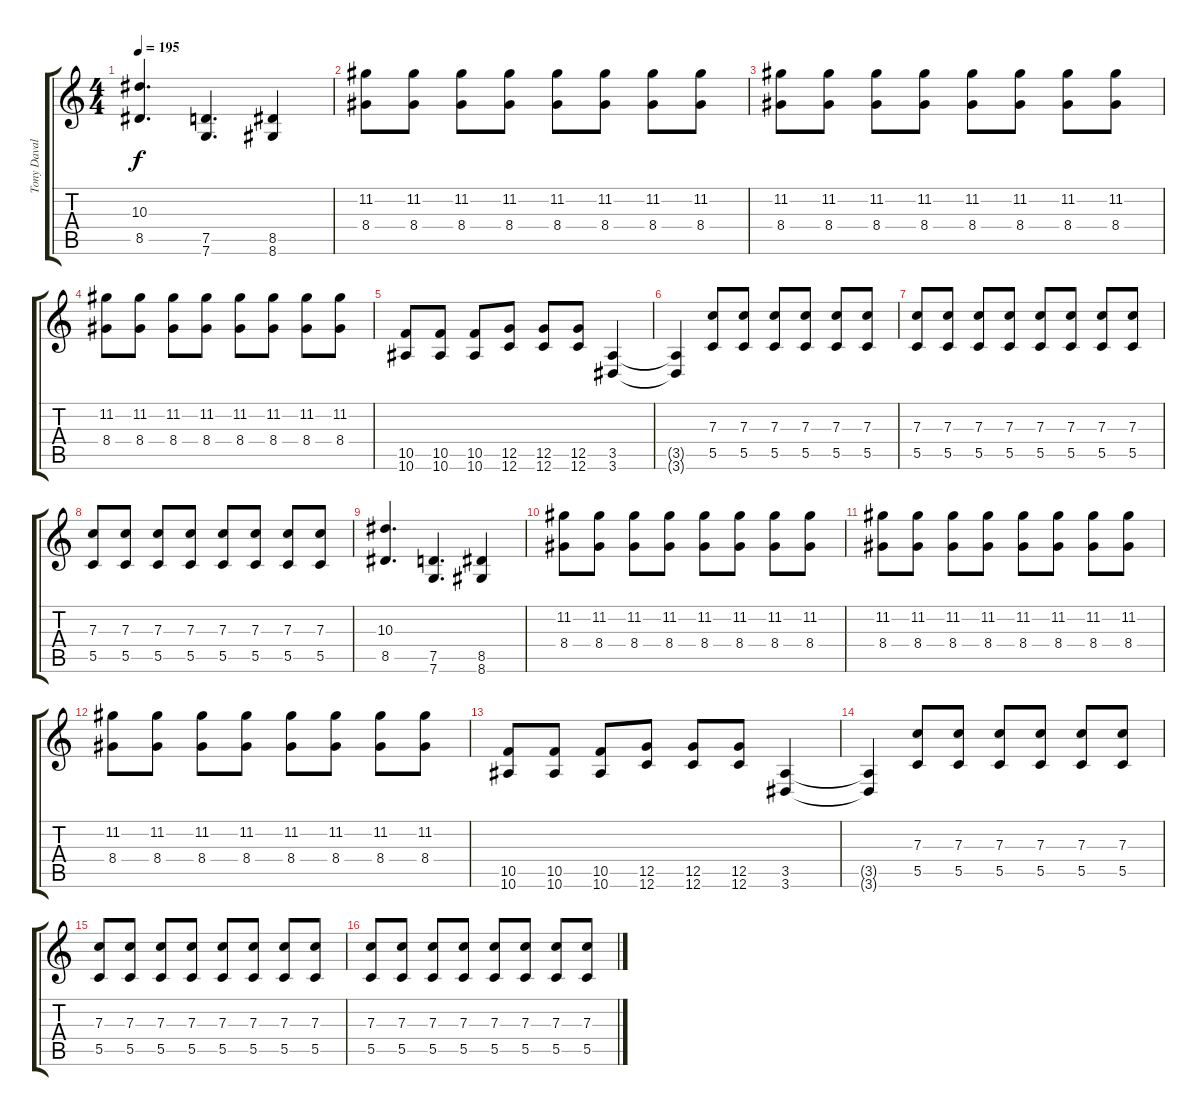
\track ("Tony Davalos" "Tony Daval") {instrument overdrivenguitar}
\staff {score tabs}
\tuning (D4 A3 F3 C3 G2 C2) {hide}
\ts (4 4)
\tempo 195
\clef g2
\ks c
(10.3 8.5).4{d dy f} (7.5 7.6).4{d} (8.5 8.6).4 |
(11.2 8.4).8 (11.2 8.4).8 (11.2 8.4).8 (11.2 8.4).8 (11.2 8.4).8 (11.2 8.4).8 (11.2 8.4).8 (11.2 8.4).8 |
(11.2 8.4).8 (11.2 8.4).8 (11.2 8.4).8 (11.2 8.4).8 (11.2 8.4).8 (11.2 8.4).8 (11.2 8.4).8 (11.2 8.4).8 |
(11.2 8.4).8 (11.2 8.4).8 (11.2 8.4).8 (11.2 8.4).8 (11.2 8.4).8 (11.2 8.4).8 (11.2 8.4).8 (11.2 8.4).8 |
(10.5 10.6).8 (10.5 10.6).8 (10.5 10.6).8 (12.5 12.6).8 (12.5 12.6).8 (12.5 12.6).8 (3.5 3.6).4 |
(3.5{t} 3.6{t}).4 (7.3 5.5).8 (7.3 5.5).8 (7.3 5.5).8 (7.3 5.5).8 (7.3 5.5).8 (7.3 5.5).8 |
(7.3 5.5).8 (7.3 5.5).8 (7.3 5.5).8 (7.3 5.5).8 (7.3 5.5).8 (7.3 5.5).8 (7.3 5.5).8 (7.3 5.5).8 |
(7.3 5.5).8 (7.3 5.5).8 (7.3 5.5).8 (7.3 5.5).8 (7.3 5.5).8 (7.3 5.5).8 (7.3 5.5).8 (7.3 5.5).8 |
(10.3 8.5).4{d} (7.5 7.6).4{d} (8.5 8.6).4 |
(11.2 8.4).8 (11.2 8.4).8 (11.2 8.4).8 (11.2 8.4).8 (11.2 8.4).8 (11.2 8.4).8 (11.2 8.4).8 (11.2 8.4).8 |
(11.2 8.4).8 (11.2 8.4).8 (11.2 8.4).8 (11.2 8.4).8 (11.2 8.4).8 (11.2 8.4).8 (11.2 8.4).8 (11.2 8.4).8 |
(11.2 8.4).8 (11.2 8.4).8 (11.2 8.4).8 (11.2 8.4).8 (11.2 8.4).8 (11.2 8.4).8 (11.2 8.4).8 (11.2 8.4).8 |
(10.5 10.6).8 (10.5 10.6).8 (10.5 10.6).8 (12.5 12.6).8 (12.5 12.6).8 (12.5 12.6).8 (3.5 3.6).4 |
(3.5{t} 3.6{t}).4 (7.3 5.5).8 (7.3 5.5).8 (7.3 5.5).8 (7.3 5.5).8 (7.3 5.5).8 (7.3 5.5).8 |
(7.3 5.5).8 (7.3 5.5).8 (7.3 5.5).8 (7.3 5.5).8 (7.3 5.5).8 (7.3 5.5).8 (7.3 5.5).8 (7.3 5.5).8 |
(7.3 5.5).8 (7.3 5.5).8 (7.3 5.5).8 (7.3 5.5).8 (7.3 5.5).8 (7.3 5.5).8 (7.3 5.5).8 (7.3 5.5).8
